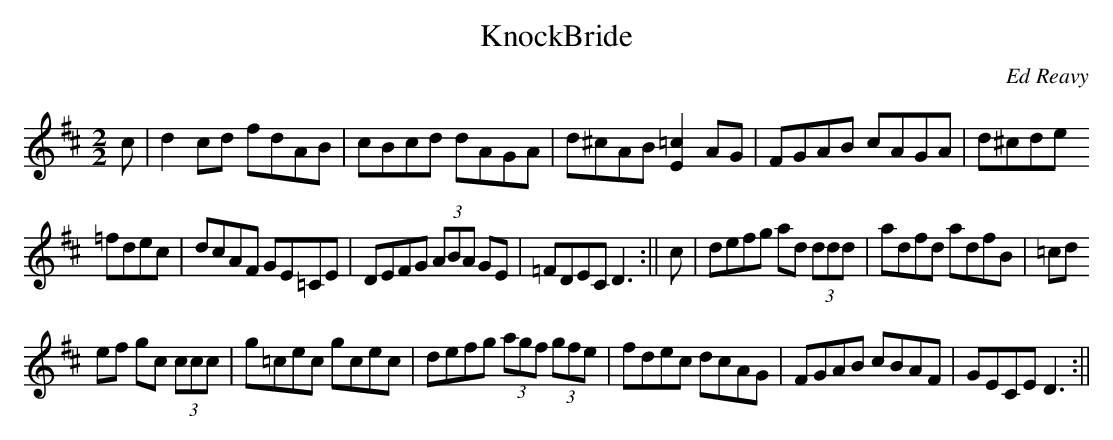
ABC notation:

X:1
T:KnockBride
M:2/2
L:1/8
C:Ed Reavy
K:D
c|d2 cd fdAB|cBcd dAGA|d^cAB [E2=c2] AG|FGAB cAGA|d^cde
=fdec|dcAF GE=CE|DEFG (3ABA GE|=FDEC D3:||c|defg ad (3ddd|adfd adfB|=cd
ef gc (3ccc|g=cec gcec|defg (3agf (3gfe|fdec dcAG|FGAB cBAF|GECE D3:||
